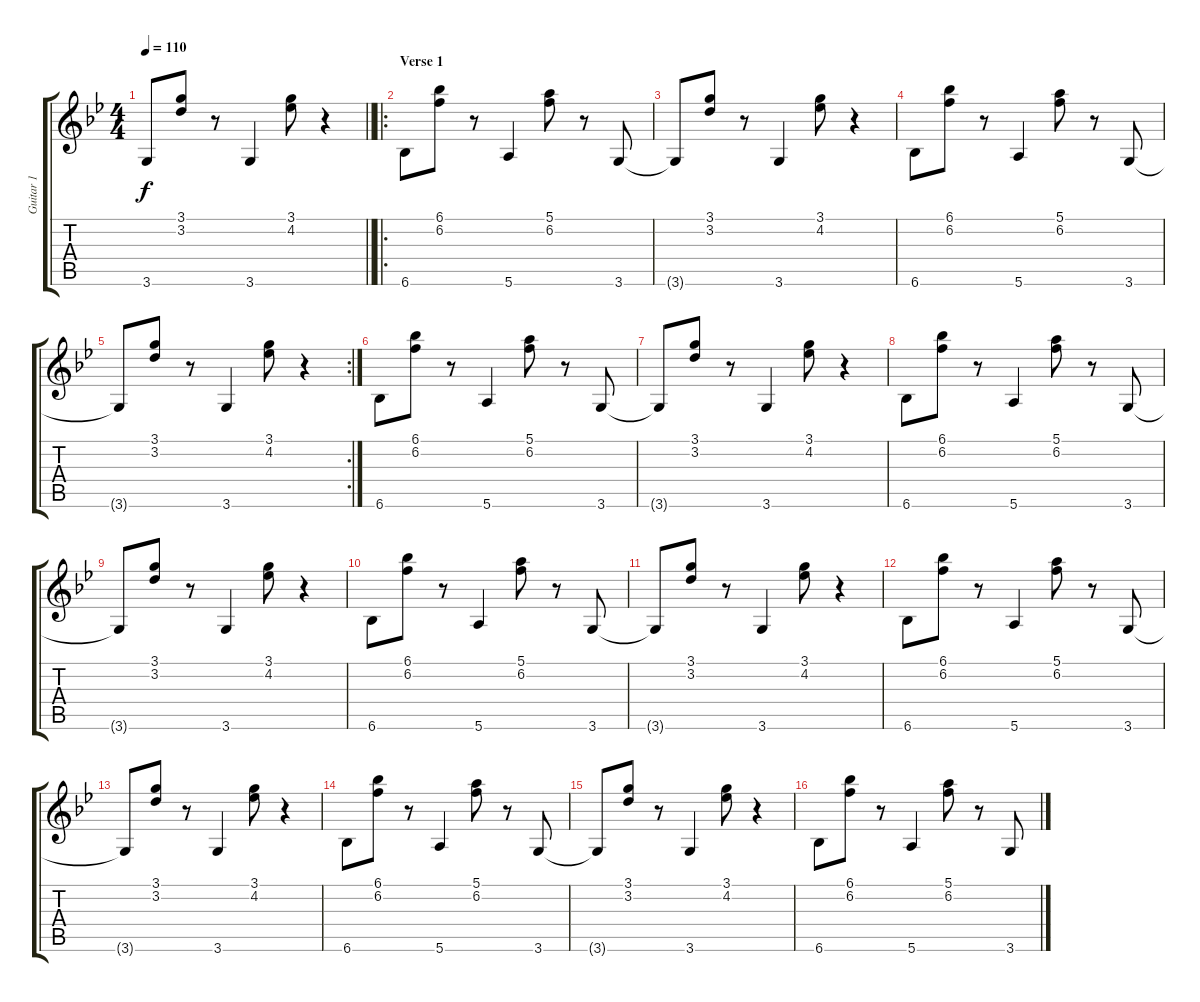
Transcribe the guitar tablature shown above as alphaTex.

\track ("Guitar 1" "Guitar 1") {instrument electricguitarjazz}
\staff {score tabs}
\tuning (E4 B3 G3 D3 A2 E2) {hide}
\ts (4 4)
\tempo 110
\clef g2
\barLineRight lightlight
\ks bb
3.6{t}.8{dy f} (3.1 3.2).8 r.8 3.6.4 (3.1 4.2).8 r.4 |
\ro
\section ("" "Verse 1")
6.6.8 (6.1 6.2).8 r.8 5.6.4 (5.1 6.2).8 r.8 3.6.8 |
3.6{t}.8 (3.1 3.2).8 r.8 3.6.4 (3.1 4.2).8 r.4 |
6.6.8 (6.1 6.2).8 r.8 5.6.4 (5.1 6.2).8 r.8 3.6.8 |
\rc 2
3.6{t}.8 (3.1 3.2).8 r.8 3.6.4 (3.1 4.2).8 r.4 |
6.6.8 (6.1 6.2).8 r.8 5.6.4 (5.1 6.2).8 r.8 3.6.8 |
3.6{t}.8 (3.1 3.2).8 r.8 3.6.4 (3.1 4.2).8 r.4 |
6.6.8 (6.1 6.2).8 r.8 5.6.4 (5.1 6.2).8 r.8 3.6.8 |
3.6{t}.8 (3.1 3.2).8 r.8 3.6.4 (3.1 4.2).8 r.4 |
6.6.8 (6.1 6.2).8 r.8 5.6.4 (5.1 6.2).8 r.8 3.6.8 |
3.6{t}.8 (3.1 3.2).8 r.8 3.6.4 (3.1 4.2).8 r.4 |
6.6.8 (6.1 6.2).8 r.8 5.6.4 (5.1 6.2).8 r.8 3.6.8 |
3.6{t}.8 (3.1 3.2).8 r.8 3.6.4 (3.1 4.2).8 r.4 |
6.6.8 (6.1 6.2).8 r.8 5.6.4 (5.1 6.2).8 r.8 3.6.8 |
3.6{t}.8 (3.1 3.2).8 r.8 3.6.4 (3.1 4.2).8 r.4 |
6.6.8 (6.1 6.2).8 r.8 5.6.4 (5.1 6.2).8 r.8 3.6.8
